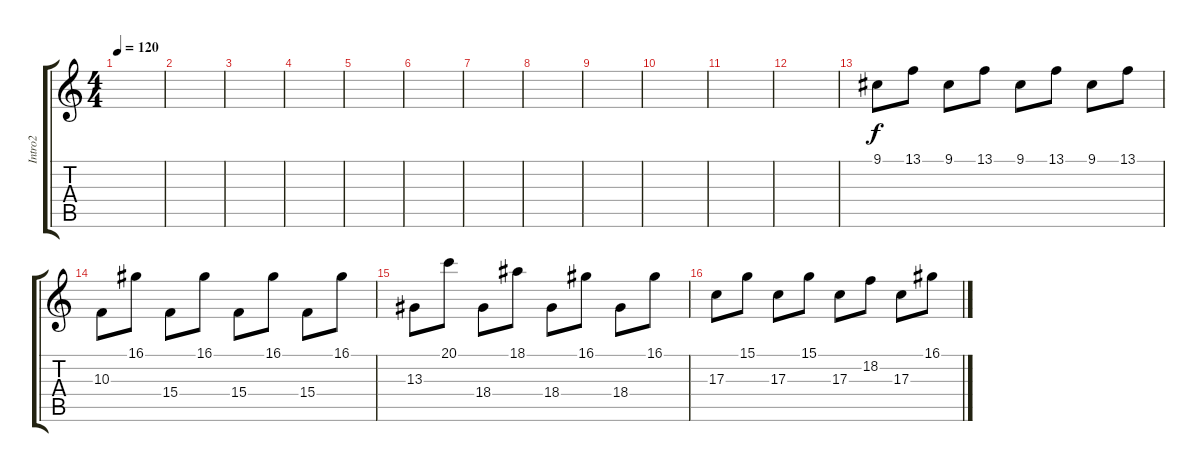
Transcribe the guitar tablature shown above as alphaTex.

\track ("Intro2" "Intro2") {instrument lead2sawtooth}
\staff {score tabs}
\tuning (E4 B3 G3 D3 A2 E2) {hide}
\ts (4 4)
\tempo 120
\clef g2
\ks c
|
|
|
|
|
|
|
|
|
|
|
|
9.1.8 13.1.8 9.1.8 13.1.8 9.1.8 13.1.8 9.1.8 13.1.8 |
10.3.8 16.1.8 15.4.8 16.1.8 15.4.8 16.1.8 15.4.8 16.1.8 |
13.3.8 20.1.8 18.4.8 18.1.8 18.4.8 16.1.8 18.4.8 16.1.8 |
17.3.8 15.1.8 17.3.8 15.1.8 17.3.8 18.2.8 17.3.8 16.1.8
